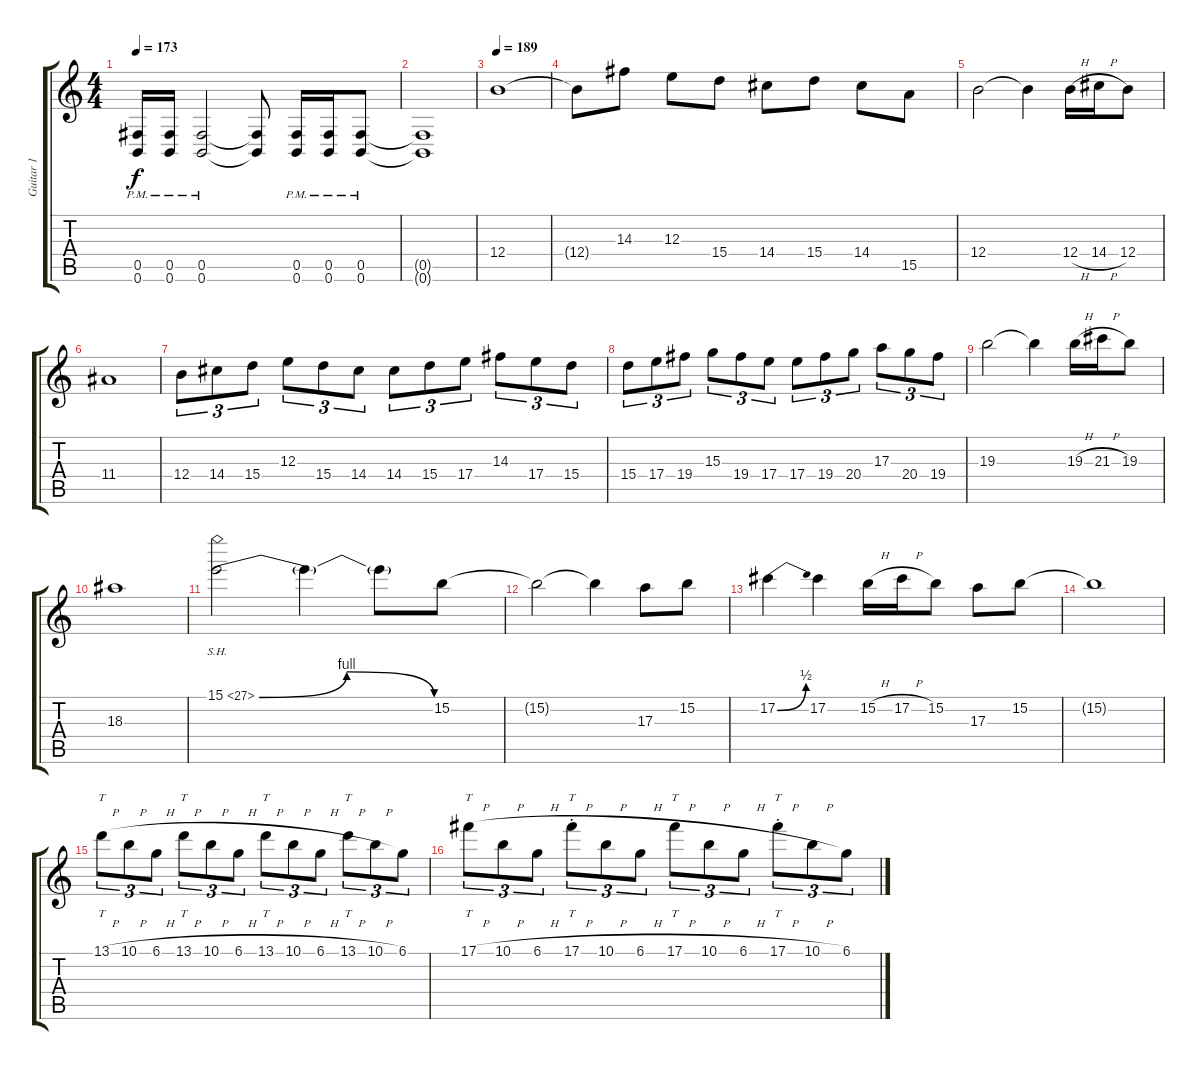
\track ("Guitar 1" "Guitar 1") {instrument distortionguitar}
\staff {score tabs}
\tuning (Db4 Ab3 E3 B2 Gb2 B1) {hide}
\ts (4 4)
\tempo 173
\clef g2
\ks c
(0.5{pm} 0.6{pm}).16{dy f} (0.5{pm} 0.6{pm}).16 (0.5{pm} 0.6{pm}).2 (0.5{t} 0.6{t}).8 (0.5{pm} 0.6{pm}).16 (0.5{pm} 0.6{pm}).16 (0.5{pm} 0.6{pm}).8 |
(0.5{t} 0.6{t}).1 |
\tempo 189
12.4.1 |
12.4{t}.8 14.3.8 12.3.8 15.4.8 14.4.8 15.4.8 14.4.8 15.5.8 |
12.4.2 12.4{t}.4 12.4{h}.16 14.4{h}.16 12.4.8 |
11.4.1 |
12.4.8{tu (3 2)} 14.4.8{tu (3 2)} 15.4.8{tu (3 2)} 12.3.8{tu (3 2)} 15.4.8{tu (3 2)} 14.4.8{tu (3 2)} 14.4.8{tu (3 2)} 15.4.8{tu (3 2)} 17.4.8{tu (3 2)} 14.3.8{tu (3 2)} 17.4.8{tu (3 2)} 15.4.8{tu (3 2)} |
15.4.8{tu (3 2)} 17.4.8{tu (3 2)} 19.4.8{tu (3 2)} 15.3.8{tu (3 2)} 19.4.8{tu (3 2)} 17.4.8{tu (3 2)} 17.4.8{tu (3 2)} 19.4.8{tu (3 2)} 20.4.8{tu (3 2)} 17.3.8{tu (3 2)} 20.4.8{tu (3 2)} 19.4.8{tu (3 2)} |
19.3.2 19.3{t}.4 19.3{h}.16 21.3{h}.16 19.3.8 |
18.3.1 |
15.1{be (bendrelease 0 0 15 4 45 4 60 0) sh 12}.2 15.1{t}.4 15.1{t}.8 15.2.8 |
15.2{t}.2 15.2{t}.4 17.3.8 15.2.8 |
17.2{be (bend 0 0 60 2)}.4 17.2.4 15.2{h}.16 17.2{h}.16 15.2.8 17.3.8 15.2.8 |
15.2{t}.1 |
13.1{h}.8{tt tu (3 2)} 10.1{h}.8{tu (3 2)} 6.1{h}.8{tu (3 2)} 13.1{h}.8{tt tu (3 2)} 10.1{h}.8{tu (3 2)} 6.1{h}.8{tu (3 2)} 13.1{h}.8{tt tu (3 2)} 10.1{h}.8{tu (3 2)} 6.1{h}.8{tu (3 2)} 13.1{h}.8{tt tu (3 2)} 10.1{h}.8{tu (3 2)} 6.1.8{tu (3 2)} |
17.1{h}.8{tt tu (3 2)} 10.1{h}.8{tu (3 2)} 6.1{h}.8{tu (3 2)} 17.1{h st}.8{tt tu (3 2)} 10.1{h}.8{tu (3 2)} 6.1{h}.8{tu (3 2)} 17.1{h}.8{tt tu (3 2)} 10.1{h}.8{tu (3 2)} 6.1{h}.8{tu (3 2)} 17.1{h st}.8{tt tu (3 2)} 10.1{h}.8{tu (3 2)} 6.1.8{tu (3 2)}
